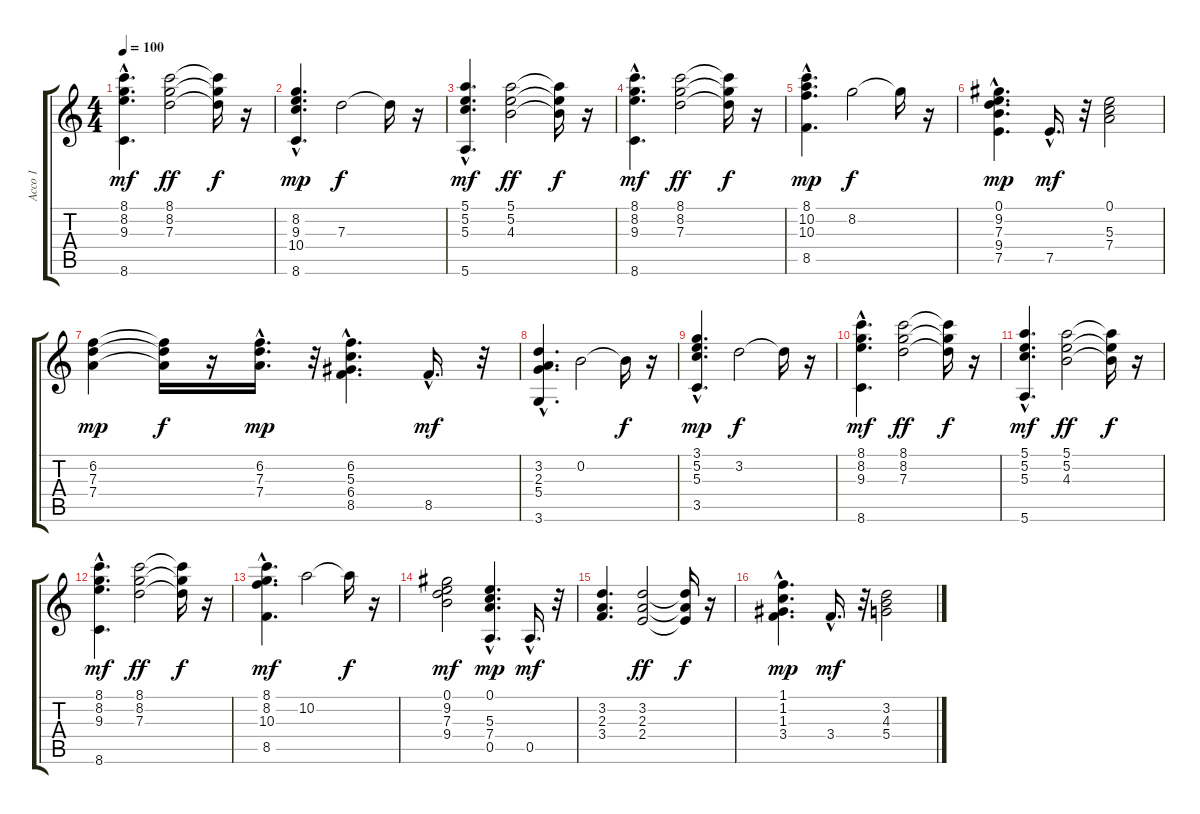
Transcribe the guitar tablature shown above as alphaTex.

\track ("Acco 1" "Acco 1") {instrument acousticguitarnylon}
\staff {score tabs}
\tuning (E4 B3 G3 D3 A2 E2) {hide}
\ts (4 4)
\tempo 100
\clef g2
\ks c
(8.1 8.2 9.3 8.6{hac}).4{d dy mf} (8.1 8.2 7.3).2{dy ff} (8.1{t} 8.2{t} 7.3{t}).16{dy f} r.16 |
(8.2{hac} 9.3{hac} 10.4{hac} 8.6{hac}).4{d dy mp} 7.3.2{dy f} 7.3{t}.16 r.16 |
(5.1 5.2 5.3 5.6{hac}).4{d dy mf} (5.1 5.2 4.3).2{dy ff} (5.1{t} 5.2{t} 4.3{t}).16{dy f} r.16 |
(8.1 8.2 9.3 8.6{hac}).4{d dy mf} (8.1 8.2 7.3).2{dy ff} (8.1{t} 8.2{t} 7.3{t}).16{dy f} r.16 |
(8.1{hac} 10.2{hac} 10.3{hac} 8.5{hac}).4{d dy mp} 8.2.2{dy f} 8.2{t}.16 r.16 |
(0.1{hac} 9.2{hac} 7.3{hac} 9.4{hac} 7.5).4{d dy mp} 7.5{hac}.16{d dy mf} r.32 (0.1 5.3 7.4).2 |
(6.2 7.3 7.4).4{dy mp} (6.2{t} 7.3{t} 7.4{t}).16{dy f} r.16 (6.2{hac} 7.3{hac} 7.4{hac}).16{d dy mp} r.32 (6.2{hac} 5.3{hac} 6.4{hac} 8.5).4{d} 8.5{hac}.16{d dy mf} r.32 |
(3.2{hac} 2.3 5.4{hac} 3.6{hac}).4{d} 0.2.2 0.2{t}.16{dy f} r.16 |
(3.1{hac} 5.2{hac} 5.3{hac} 3.5{hac}).4{d dy mp} 3.2.2{dy f} 3.2{t}.16 r.16 |
(8.1 8.2 9.3 8.6{hac}).4{d dy mf} (8.1 8.2 7.3).2{dy ff} (8.1{t} 8.2{t} 7.3{t}).16{dy f} r.16 |
(5.1 5.2 5.3 5.6{hac}).4{d dy mf} (5.1 5.2 4.3).2{dy ff} (5.1{t} 5.2{t} 4.3{t}).16{dy f} r.16 |
(8.1 8.2 9.3 8.6{hac}).4{d dy mf} (8.1 8.2 7.3).2{dy ff} (8.1{t} 8.2{t} 7.3{t}).16{dy f} r.16 |
(8.1{hac} 8.2 10.3{hac} 8.5{hac}).4{d dy mf} 10.2.2 10.2{t}.16{dy f} r.16 |
(0.1 9.2 7.3 9.4).2{dy mf} (0.1{hac} 5.3{hac} 7.4{hac} 0.5).4{d dy mp} 0.5{hac}.16{d dy mf} r.32 |
(3.2 2.3 3.4).4{d} (3.2 2.3 2.4).2{dy ff} (3.2{t} 2.3{t} 2.4{t}).16{dy f} r.16 |
(1.1{hac} 1.2{hac} 1.3{hac} 3.4).4{d dy mp} 3.4{hac}.16{d dy mf} r.32 (3.2 4.3 5.4).2
